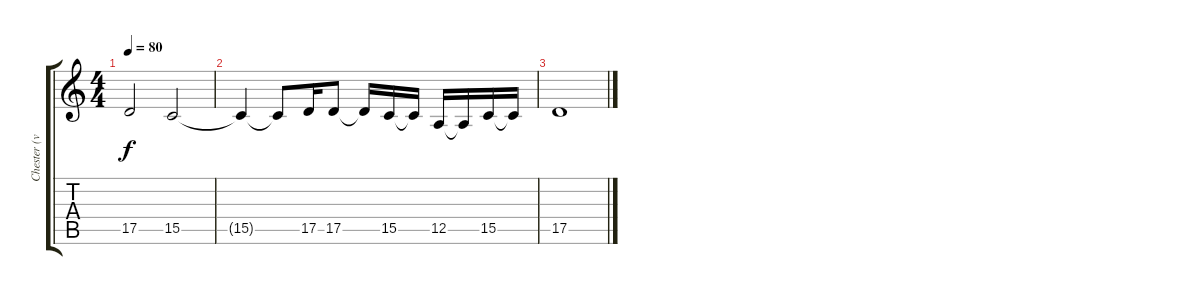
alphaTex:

\track ("Chester (voice)" "Chester (v") {mute instrument altosax}
\staff {score tabs}
\tuning (E4 B3 G3 D3 A2 D2) {hide}
\ts (4 4)
\tempo 80
\clef g2
\ks c
17.5{t}.2{dy f} 15.5.2 |
15.5{t}.4 15.5{t}.8 17.5.16 17.5.8 17.5{t}.16 15.5.16 15.5{t}.16 12.5.16 12.5{t}.16 15.5.16 15.5{t}.16 |
17.5.1{volume 6}
